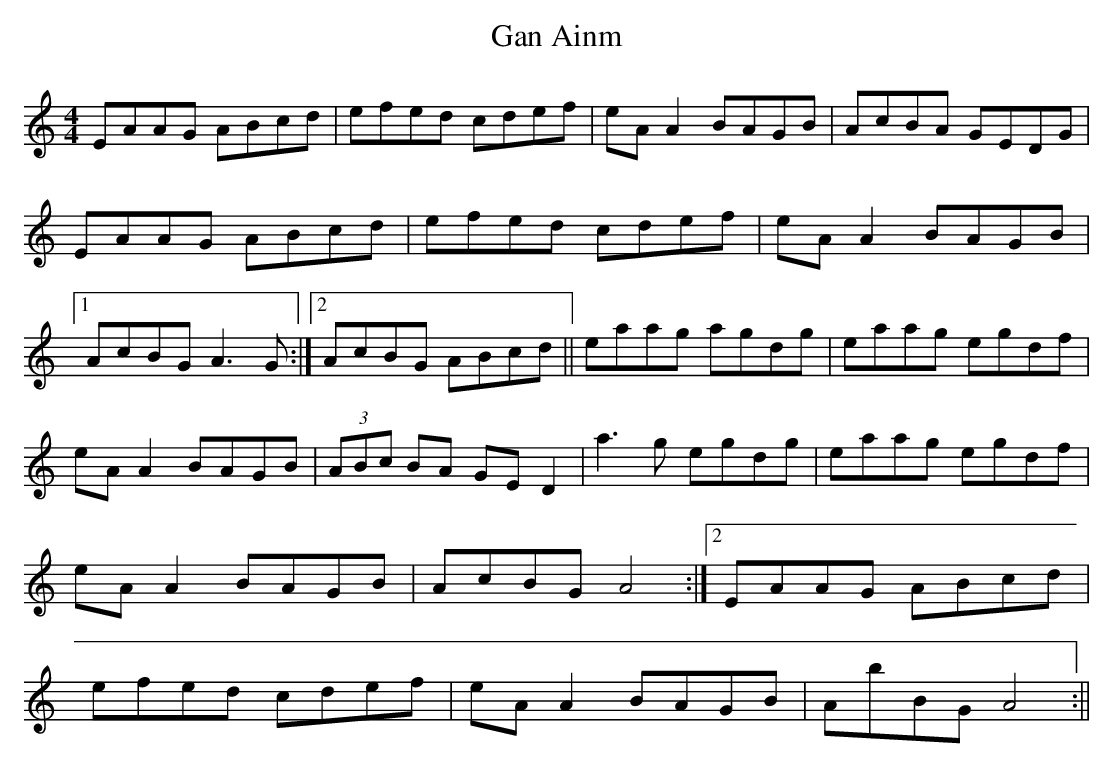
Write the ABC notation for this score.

X:1
T:Gan Ainm
M:4/4
L:1/8
K:C
EAAG ABcd|efed cdef|eAA2 BAGB|AcBA GEDG|\
EAAG ABcd|efed cdef|eAA2 BAGB|1 AcBG A3G:|2 AcBG ABcd||\
eaag agdg|eaag egdf|eAA2 BAGB|(3ABc BA GED2|\
1 a3g egdg|eaag egdf|eAA2 BAGB |AcBG A4:|2 EAAG ABcd|efed cdef|eAA2 BAGB|AbBG A4:||
